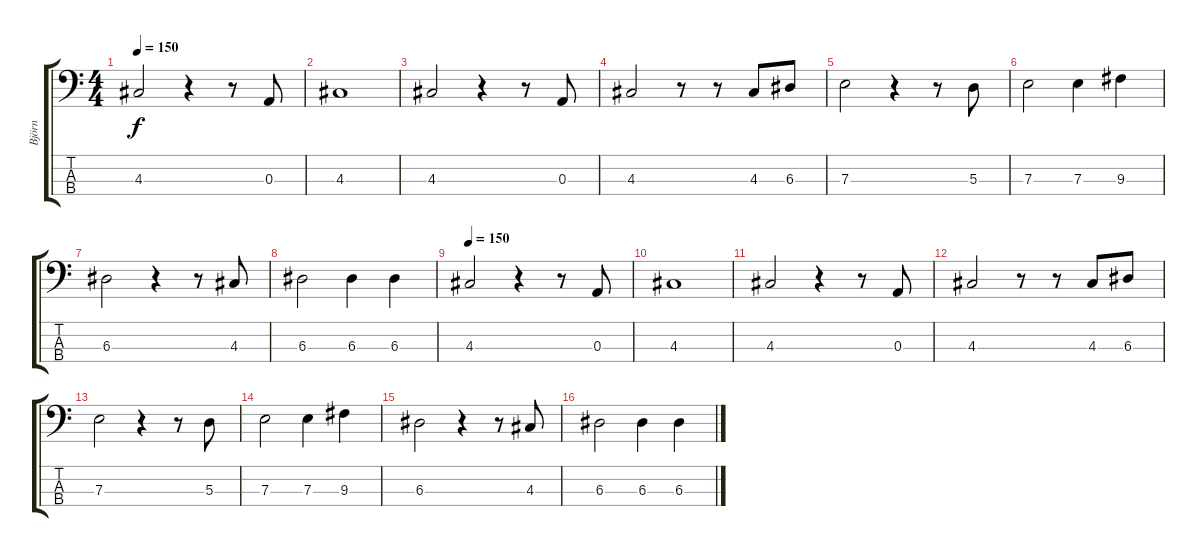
\track ("Björn" "Björn") {instrument electricbassfinger}
\staff {score tabs}
\tuning (G2 D2 A1 D1) {hide}
\ts (4 4)
\tempo 150
\clef f4
\ks c
4.3.2{dy f} r.4 r.8 0.3.8 |
4.3.1 |
4.3.2 r.4 r.8 0.3.8 |
4.3.2 r.8 r.8 4.3.8 6.3.8 |
7.3.2 r.4 r.8 5.3.8 |
7.3.2 7.3.4 9.3.4 |
6.3.2 r.4 r.8 4.3.8 |
6.3.2 6.3.4 6.3.4 |
\tempo 150
4.3.2 r.4 r.8 0.3.8 |
4.3.1 |
4.3.2 r.4 r.8 0.3.8 |
4.3.2 r.8 r.8 4.3.8 6.3.8 |
7.3.2 r.4 r.8 5.3.8 |
7.3.2 7.3.4 9.3.4 |
6.3.2 r.4 r.8 4.3.8 |
6.3.2 6.3.4 6.3.4
